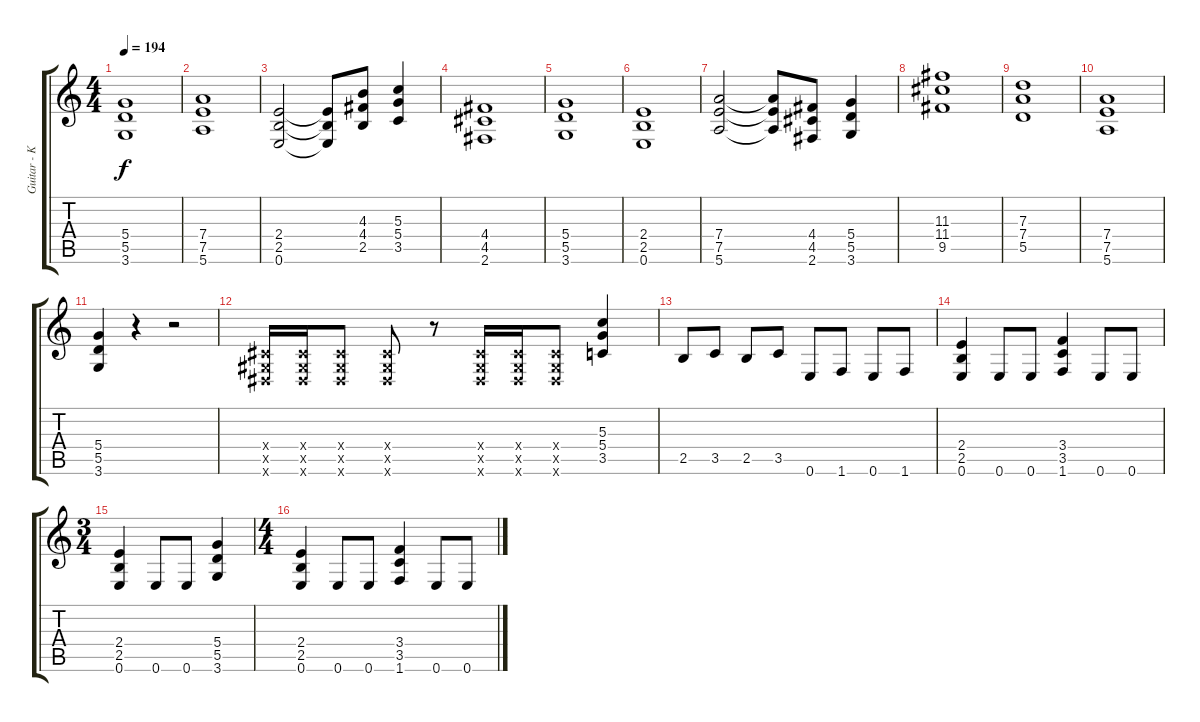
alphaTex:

\track ("Guitar - Kirk" "Guitar - K") {instrument distortionguitar}
\staff {score tabs}
\tuning (E4 B3 G3 D3 A2 E2) {hide}
\ts (4 4)
\tempo 194
\clef g2
\ks c
(5.4 5.5 3.6).1{dy f} |
(7.4 7.5 5.6).1 |
(2.4 2.5 0.6).2 (2.4{t} 2.5{t} 0.6{t}).8 (4.3 4.4 2.5).8 (5.3 5.4 3.5).4 |
(4.4 4.5 2.6).1 |
(5.4 5.5 3.6).1 |
(2.4 2.5 0.6).1 |
(7.4 7.5 5.6).2 (7.4{t} 7.5{t} 5.6{t}).8 (4.4 4.5 2.6).8 (5.4 5.5 3.6).4 |
(11.3 11.4 9.5).1 |
(7.3 7.4 5.5).1 |
(7.4 7.5 5.6).1 |
(5.4 5.5 3.6).4 r.4 r.2 |
(-1.4{x} -1.5{x} -1.6{x}).16 (-1.4{x} -1.5{x} -1.6{x}).16 (-1.4{x} -1.5{x} -1.6{x}).8 (-1.4{x} -1.5{x} -1.6{x}).8 r.8 (-1.4{x} -1.5{x} -1.6{x}).16 (-1.4{x} -1.5{x} -1.6{x}).16 (-1.4{x} -1.5{x} -1.6{x}).8 (5.3 5.4 3.5).4 |
2.5.8 3.5.8 2.5.8 3.5.8 0.6.8 1.6.8 0.6.8 1.6.8 |
(2.4 2.5 0.6).4 0.6.8 0.6.8 (3.4 3.5 1.6).4 0.6.8 0.6.8 |
\ts (3 4)
(2.4 2.5 0.6).4 0.6.8 0.6.8 (5.4 5.5 3.6).4 |
\ts (4 4)
(2.4 2.5 0.6).4 0.6.8 0.6.8 (3.4 3.5 1.6).4 0.6.8 0.6.8
